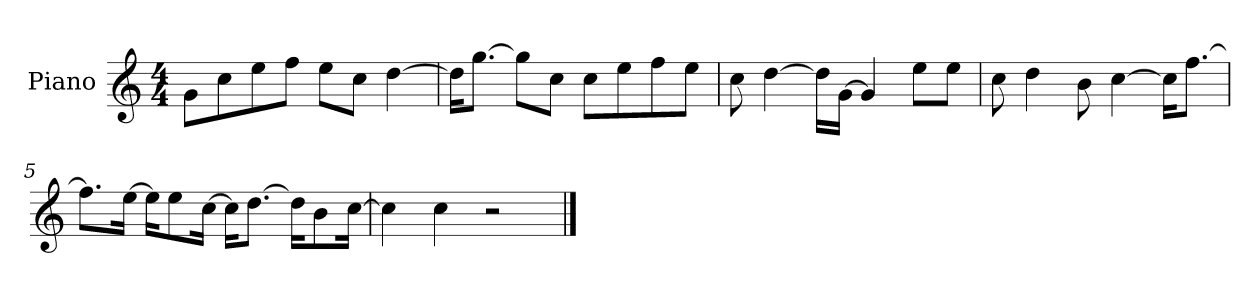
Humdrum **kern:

**kern
*part1
*staff1
*I"Piano
*I'P-no
*clefG2
*k[]
*M4/4
*MM90
=1
8g\L
8cc\
8ee\
8ff\J
8ee\L
8cc\J
[4dd\
=2
16dd\KL]
[8.gg\J
8gg\L]
8cc\J
8cc\L
8ee\
8ff\
8ee\J
=3
8cc\
[4dd\
16dd\LL]
[16g\JJ
4g/]
8ee\L
8ee\J
=4
8cc\
4dd\
8b\
[4cc\
16cc\KL]
[8.ff\J
=5
8.ff\L]
[16ee\Jk
16ee\KL]
8ee\
[16cc\Jk
16cc\KL]
[8.dd\J
16dd\KL]
8b\
[16cc\Jk
!!LO:LB:g=z
=6
4cc\]
4cc\
2r
==
*-
